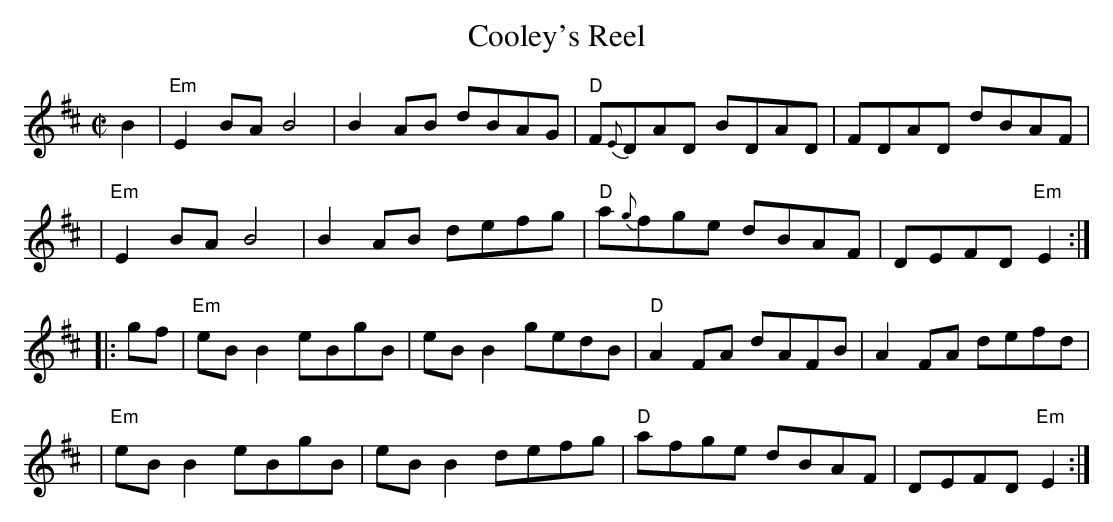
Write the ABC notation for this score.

X:1
T: Cooley's Reel
M: C|
L: 1/8
K: EDor
   B2 \
| "Em"E2BA B4   | B2AB dBAG | "D"F{E}DAD BDAD | FDAD   dBAF  |
| "Em"E2BA B4   | B2AB defg | "D"a{g}fge dBAF | DEFD "Em"E2 :|
|: gf \
| "Em"eBB2 eBgB | eBB2 gedB | "D"A2FA dAFB | A2FA   defd  |
| "Em"eBB2 eBgB | eBB2 defg | "D"afge dBAF | DEFD "Em"E2 :|
